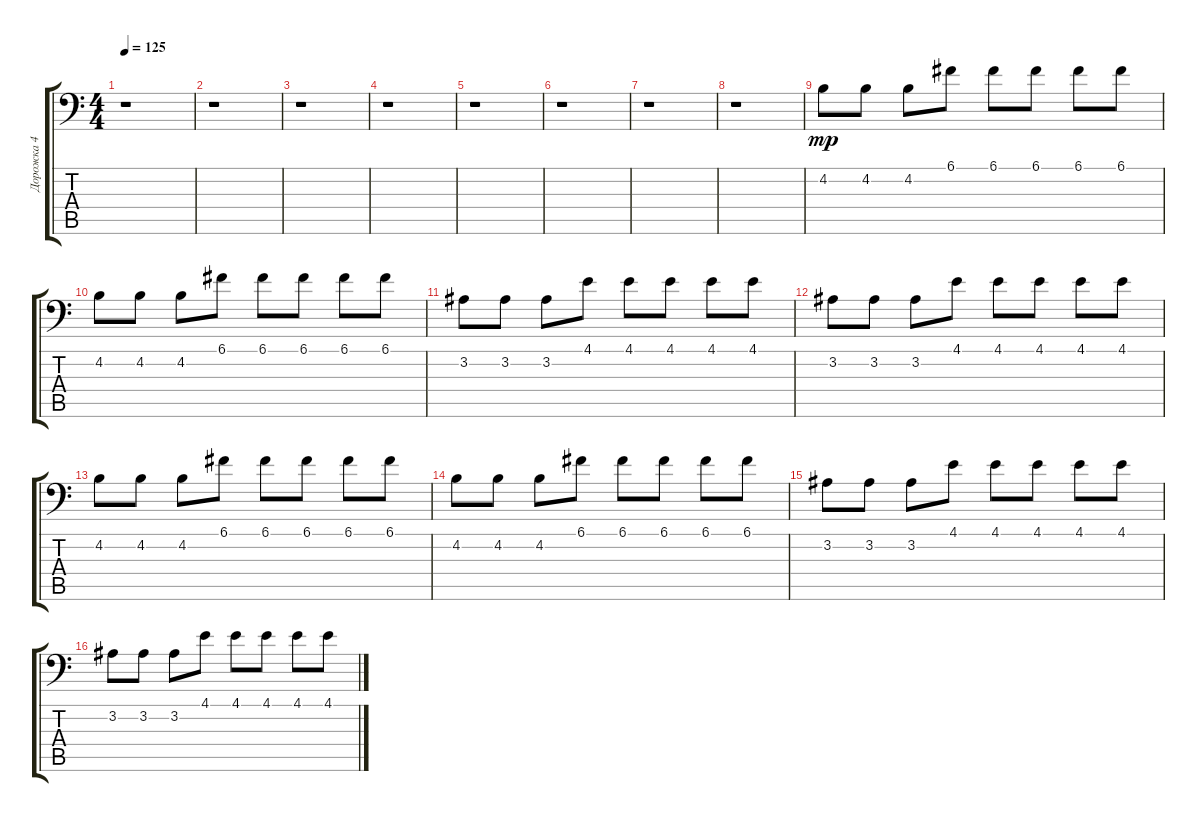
\track ("Дорожка 4" "Дорожка 4") {instrument acousticbass}
\staff {score tabs}
\tuning (C3 G2 D2 A1 E1 B0) {hide}
\ts (4 4)
\tempo 125
\clef f4
\ks c
r.1{dy mp instrument acousticbass} |
r.1 |
r.1 |
r.1 |
r.1 |
r.1 |
r.1 |
r.1 |
4.2.8 4.2.8 4.2.8 6.1.8 6.1.8 6.1.8 6.1.8 6.1.8 |
4.2.8 4.2.8 4.2.8 6.1.8 6.1.8 6.1.8 6.1.8 6.1.8 |
3.2.8 3.2.8 3.2.8 4.1.8 4.1.8 4.1.8 4.1.8 4.1.8 |
3.2.8 3.2.8 3.2.8 4.1.8 4.1.8 4.1.8 4.1.8 4.1.8 |
4.2.8 4.2.8 4.2.8 6.1.8 6.1.8 6.1.8 6.1.8 6.1.8 |
4.2.8 4.2.8 4.2.8 6.1.8 6.1.8 6.1.8 6.1.8 6.1.8 |
3.2.8 3.2.8 3.2.8 4.1.8 4.1.8 4.1.8 4.1.8 4.1.8 |
3.2.8 3.2.8 3.2.8 4.1.8 4.1.8 4.1.8 4.1.8 4.1.8
